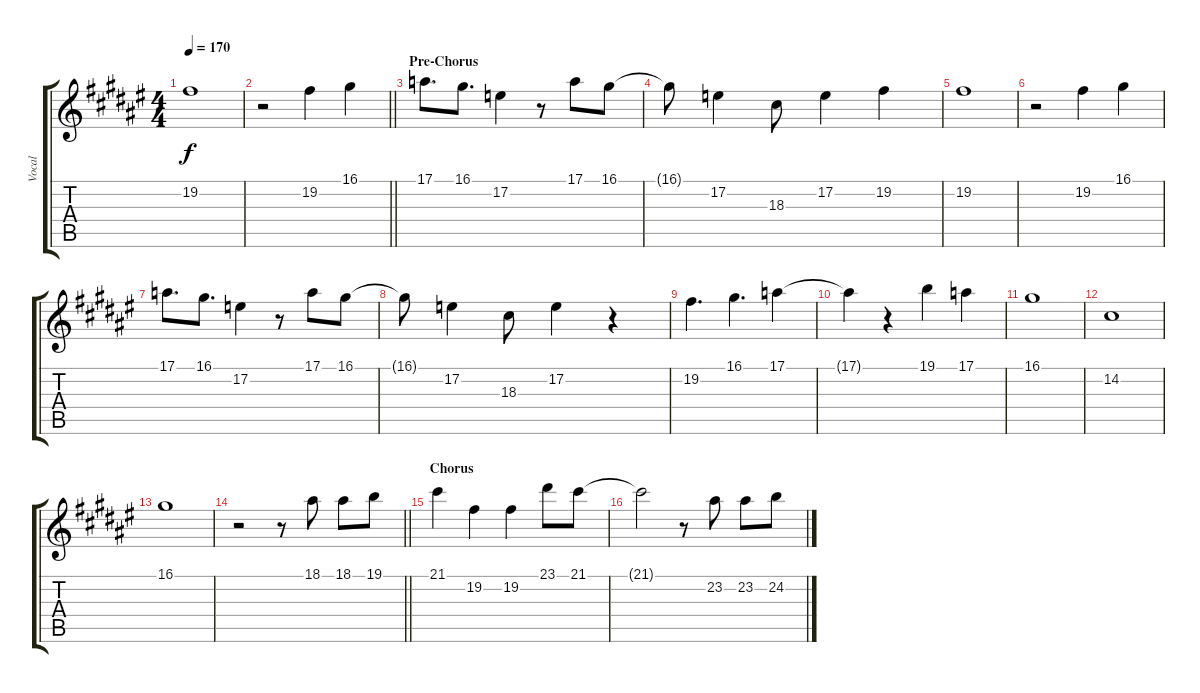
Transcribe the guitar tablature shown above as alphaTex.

\track ("Vocal" "Vocal") {instrument sopranosax}
\staff {score tabs}
\tuning (E4 B3 G3 D3 A2 E2) {hide}
\ts (4 4)
\tempo 170
\clef g2
\ks f#
19.2.1{dy f} |
\barLineRight lightlight
r.2 19.2.4 16.1.4 |
\section ("" "Pre-Chorus")
17.1.8{d} 16.1.8{d} 17.2.4 r.8 17.1.8 16.1.8 |
16.1{t}.8 17.2.4 18.3.8 17.2.4 19.2.4 |
19.2.1 |
r.2 19.2.4 16.1.4 |
17.1.8{d} 16.1.8{d} 17.2.4 r.8 17.1.8 16.1.8 |
16.1{t}.8 17.2.4 18.3.8 17.2.4 r.4 |
19.2.4{d} 16.1.4{d} 17.1.4 |
17.1{t}.4 r.4 19.1.4 17.1.4 |
16.1.1 |
14.2.1 |
16.1.1 |
\barLineRight lightlight
r.2 r.8 18.1.8 18.1.8 19.1.8 |
\section ("" "Chorus")
21.1.4 19.2.4 19.2.4 23.1.8 21.1.8 |
21.1{t}.2 r.8 23.2.8 23.2.8 24.2.8
